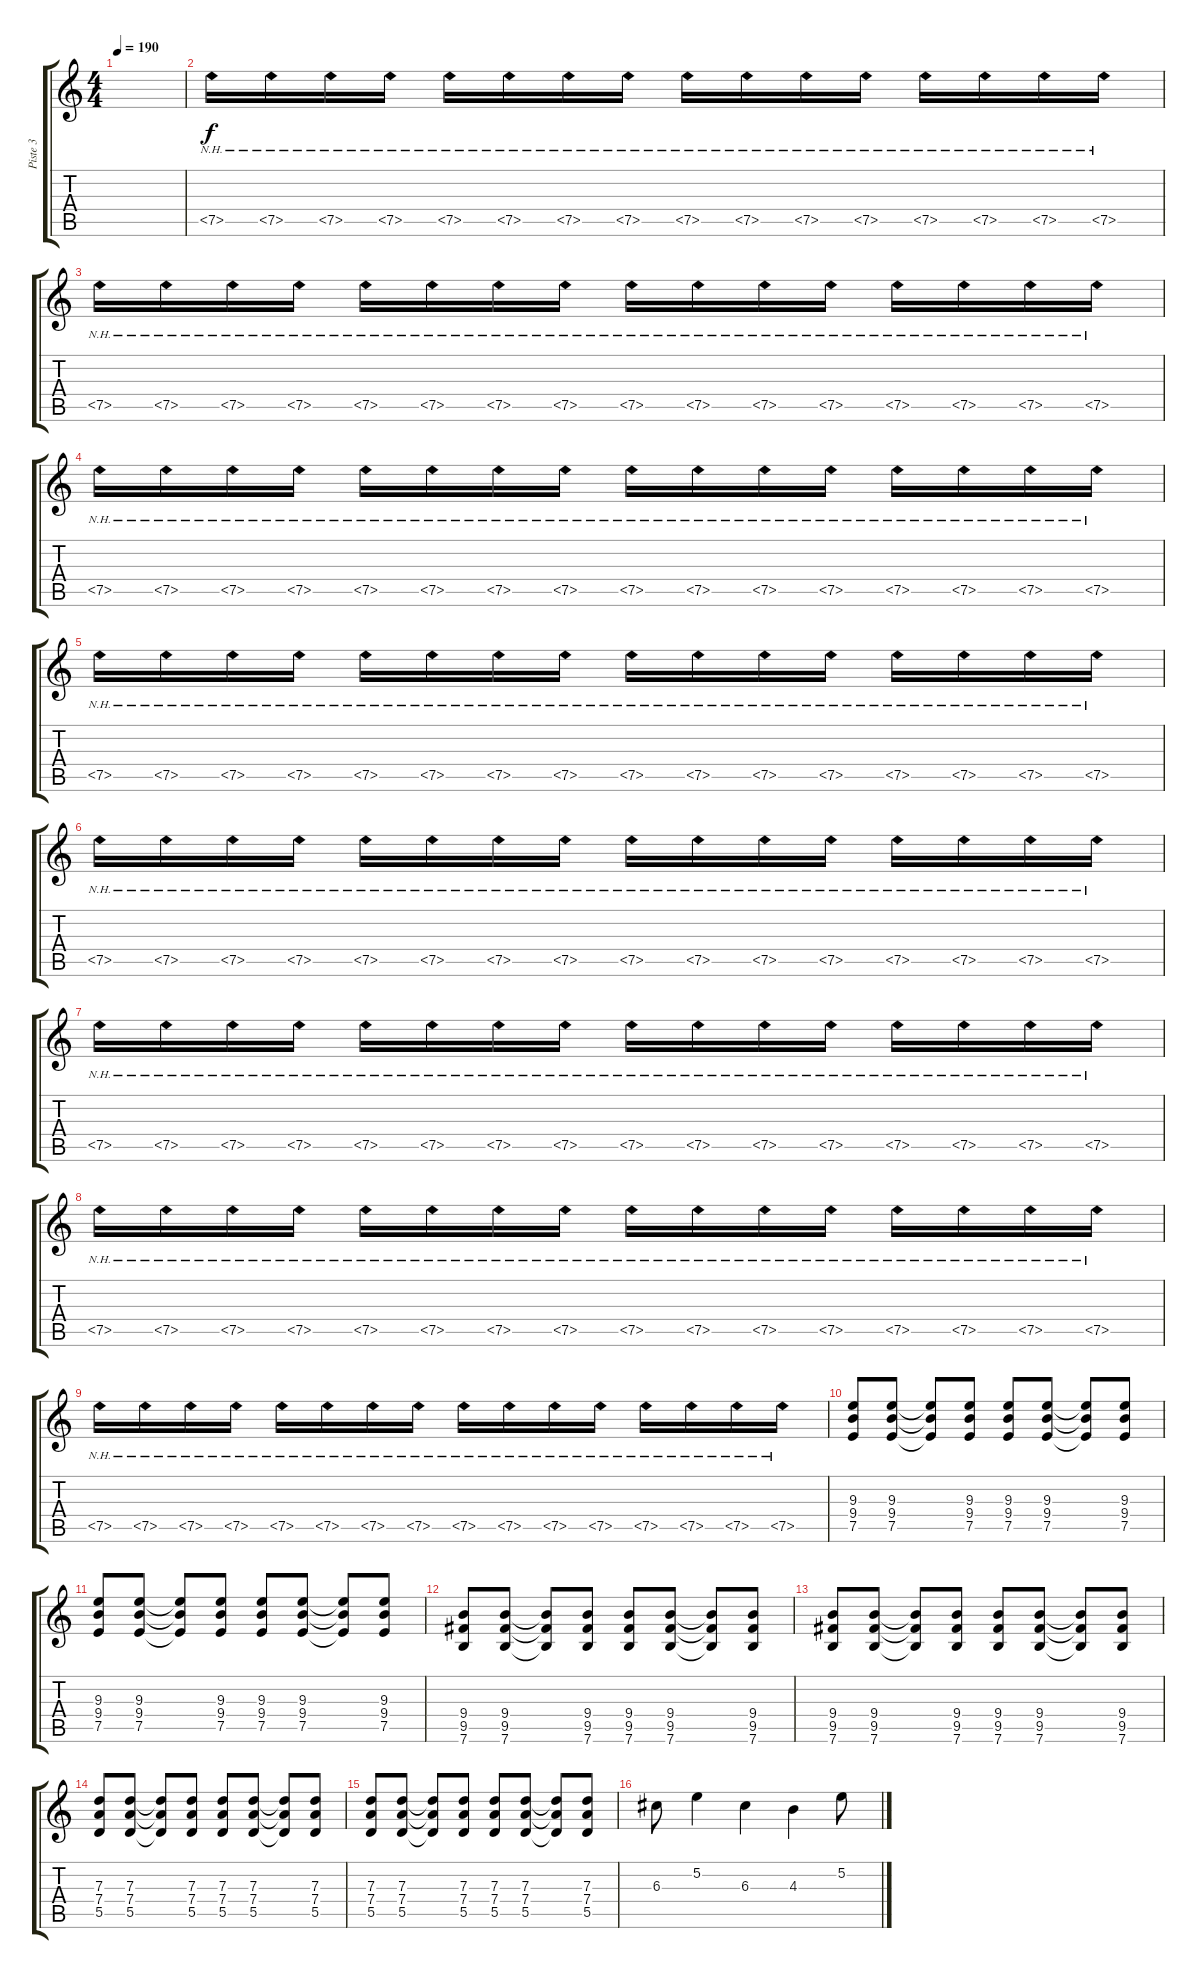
\track ("Piste 3" "Piste 3") {instrument distortionguitar}
\staff {score tabs}
\tuning (E4 B3 G3 D3 A2 E2) {hide}
\ts (4 4)
\tempo 190
\clef g2
\ks c
|
7.5{nh}.16 7.5{nh}.16 7.5{nh}.16 7.5{nh}.16 7.5{nh}.16 7.5{nh}.16 7.5{nh}.16 7.5{nh}.16 7.5{nh}.16 7.5{nh}.16 7.5{nh}.16 7.5{nh}.16 7.5{nh}.16 7.5{nh}.16 7.5{nh}.16 7.5{nh}.16 |
7.5{nh}.16 7.5{nh}.16 7.5{nh}.16 7.5{nh}.16 7.5{nh}.16 7.5{nh}.16 7.5{nh}.16 7.5{nh}.16 7.5{nh}.16 7.5{nh}.16 7.5{nh}.16 7.5{nh}.16 7.5{nh}.16 7.5{nh}.16 7.5{nh}.16 7.5{nh}.16 |
7.5{nh}.16 7.5{nh}.16 7.5{nh}.16 7.5{nh}.16 7.5{nh}.16 7.5{nh}.16 7.5{nh}.16 7.5{nh}.16 7.5{nh}.16 7.5{nh}.16 7.5{nh}.16 7.5{nh}.16 7.5{nh}.16 7.5{nh}.16 7.5{nh}.16 7.5{nh}.16 |
7.5{nh}.16 7.5{nh}.16 7.5{nh}.16 7.5{nh}.16 7.5{nh}.16 7.5{nh}.16 7.5{nh}.16 7.5{nh}.16 7.5{nh}.16 7.5{nh}.16 7.5{nh}.16 7.5{nh}.16 7.5{nh}.16 7.5{nh}.16 7.5{nh}.16 7.5{nh}.16 |
7.5{nh}.16 7.5{nh}.16 7.5{nh}.16 7.5{nh}.16 7.5{nh}.16 7.5{nh}.16 7.5{nh}.16 7.5{nh}.16 7.5{nh}.16 7.5{nh}.16 7.5{nh}.16 7.5{nh}.16 7.5{nh}.16 7.5{nh}.16 7.5{nh}.16 7.5{nh}.16 |
7.5{nh}.16 7.5{nh}.16 7.5{nh}.16 7.5{nh}.16 7.5{nh}.16 7.5{nh}.16 7.5{nh}.16 7.5{nh}.16 7.5{nh}.16 7.5{nh}.16 7.5{nh}.16 7.5{nh}.16 7.5{nh}.16 7.5{nh}.16 7.5{nh}.16 7.5{nh}.16 |
7.5{nh}.16 7.5{nh}.16 7.5{nh}.16 7.5{nh}.16 7.5{nh}.16 7.5{nh}.16 7.5{nh}.16 7.5{nh}.16 7.5{nh}.16 7.5{nh}.16 7.5{nh}.16 7.5{nh}.16 7.5{nh}.16 7.5{nh}.16 7.5{nh}.16 7.5{nh}.16 |
7.5{nh}.16 7.5{nh}.16 7.5{nh}.16 7.5{nh}.16 7.5{nh}.16 7.5{nh}.16 7.5{nh}.16 7.5{nh}.16 7.5{nh}.16 7.5{nh}.16 7.5{nh}.16 7.5{nh}.16 7.5{nh}.16 7.5{nh}.16 7.5{nh}.16 7.5{nh}.16 |
(9.3 9.4 7.5).8 (9.3 9.4 7.5).8 (9.3{t} 9.4{t} 7.5{t}).8 (9.3 9.4 7.5).8 (9.3 9.4 7.5).8 (9.3 9.4 7.5).8 (9.3{t} 9.4{t} 7.5{t}).8 (9.3 9.4 7.5).8 |
(9.3 9.4 7.5).8 (9.3 9.4 7.5).8 (9.3{t} 9.4{t} 7.5{t}).8 (9.3 9.4 7.5).8 (9.3 9.4 7.5).8 (9.3 9.4 7.5).8 (9.3{t} 9.4{t} 7.5{t}).8 (9.3 9.4 7.5).8 |
(9.4 9.5 7.6).8 (9.4 9.5 7.6).8 (9.4{t} 9.5{t} 7.6{t}).8 (9.4 9.5 7.6).8 (9.4 9.5 7.6).8 (9.4 9.5 7.6).8 (9.4{t} 9.5{t} 7.6{t}).8 (9.4 9.5 7.6).8 |
(9.4 9.5 7.6).8 (9.4 9.5 7.6).8 (9.4{t} 9.5{t} 7.6{t}).8 (9.4 9.5 7.6).8 (9.4 9.5 7.6).8 (9.4 9.5 7.6).8 (9.4{t} 9.5{t} 7.6{t}).8 (9.4 9.5 7.6).8 |
(7.3 7.4 5.5).8 (7.3 7.4 5.5).8 (7.3{t} 7.4{t} 5.5{t}).8 (7.3 7.4 5.5).8 (7.3 7.4 5.5).8 (7.3 7.4 5.5).8 (7.3{t} 7.4{t} 5.5{t}).8 (7.3 7.4 5.5).8 |
(7.3 7.4 5.5).8 (7.3 7.4 5.5).8 (7.3{t} 7.4{t} 5.5{t}).8 (7.3 7.4 5.5).8 (7.3 7.4 5.5).8 (7.3 7.4 5.5).8 (7.3{t} 7.4{t} 5.5{t}).8 (7.3 7.4 5.5).8 |
6.3.8 5.2.4 6.3.4 4.3.4 5.2.8
